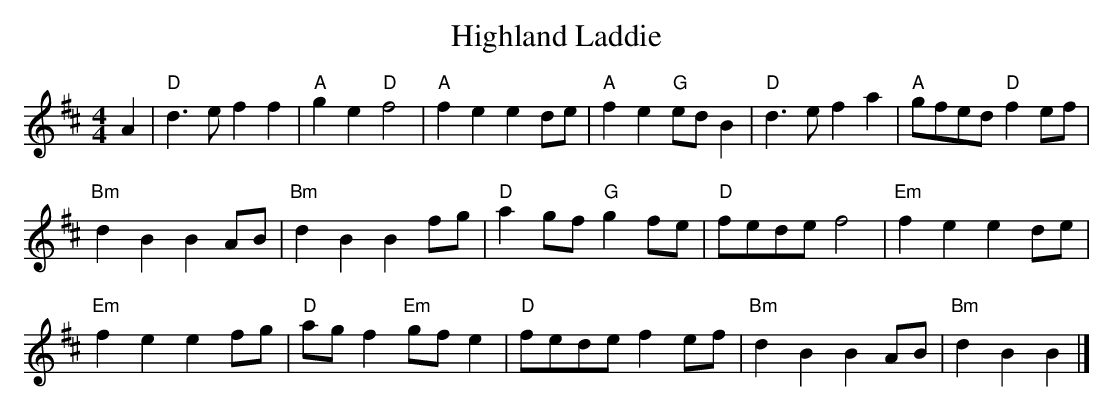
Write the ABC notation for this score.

X:1
T:Highland Laddie
M:4/4
L:1/8
K:D
A2 | "D"d3 e f2 f2 | "A"g2 e2 "D"f4 | "A"f2 e2 e2 de | "A"f2 e2 "G"ed B2 | \
"D"d3 e f2 a2 | "A"gfed "D"f2 ef |
"Bm"d2 B2 B2 AB | "Bm"d2 B2 B2 fg | "D"a2 gf "G"g2 fe | "D"fede f4 | \
"Em"f2 e2 e2 de |
"Em"f2 e2 e2 fg | "D"ag f2 "Em"gf e2 | "D"fede f2 ef | "Bm"d2 B2 B2 AB | \
"Bm"d2 B2 B2 |]
